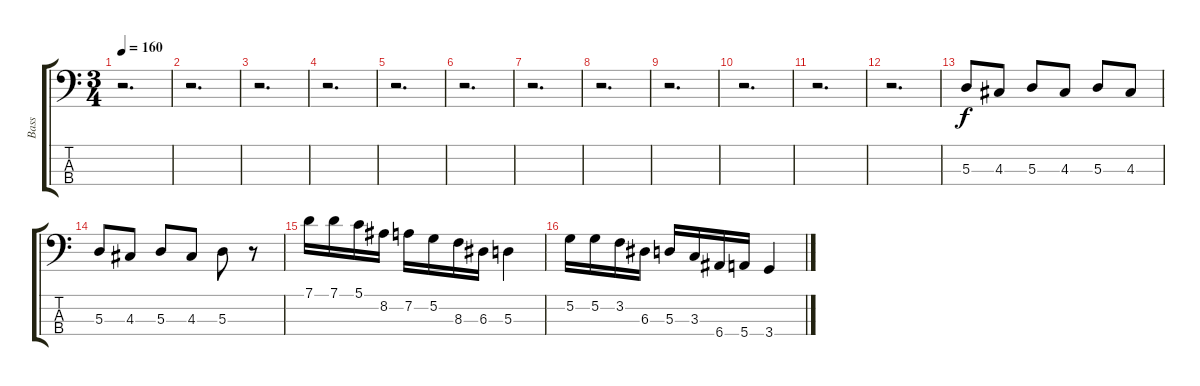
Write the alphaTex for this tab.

\track ("Bass" "Bass") {instrument electricbasspick}
\staff {score tabs}
\tuning (G2 D2 A1 E1) {hide}
\ts (3 4)
\tempo 160
\clef f4
\ks c
r.2{d dy f} |
r.2{d} |
r.2{d} |
r.2{d} |
r.2{d} |
r.2{d} |
r.2{d} |
r.2{d} |
r.2{d} |
r.2{d} |
r.2{d} |
r.2{d} |
5.3.8 4.3.8 5.3.8 4.3.8 5.3.8 4.3.8 |
5.3.8 4.3.8 5.3.8 4.3.8 5.3.8 r.8 |
7.1.16 7.1.16 5.1.16 8.2.16 7.2.16 5.2.16 8.3.16 6.3.16 5.3.4 |
5.2.16 5.2.16 3.2.16 6.3.16 5.3.16 3.3.16 6.4.16 5.4.16 3.4.4
